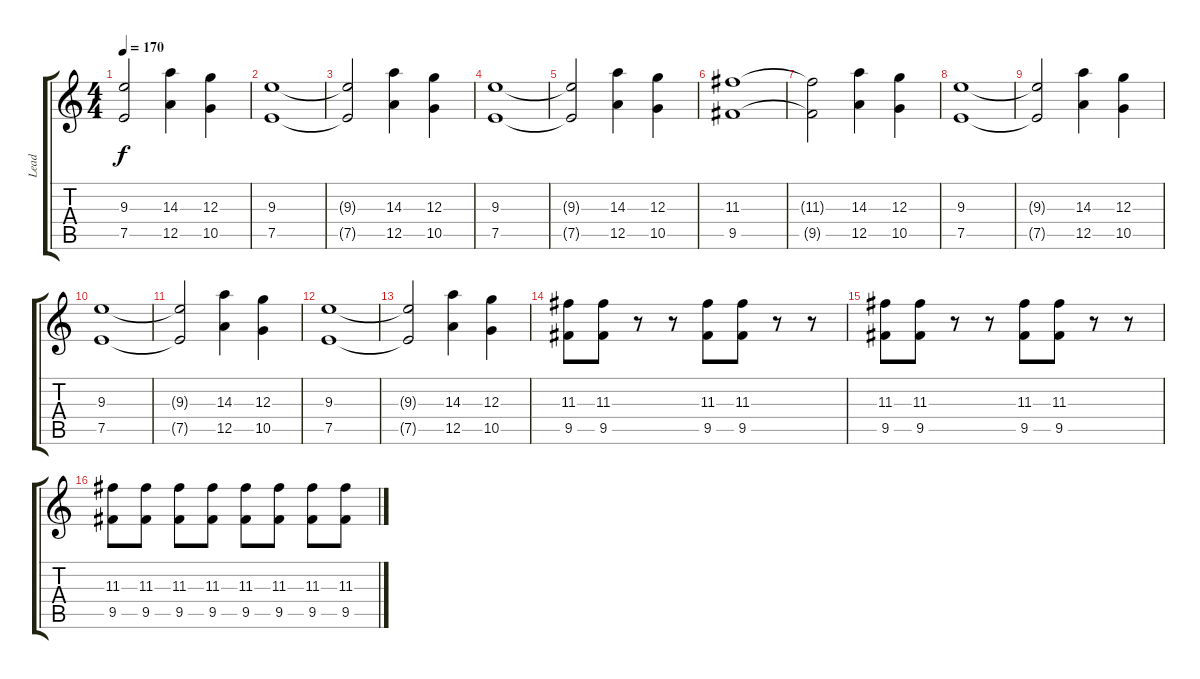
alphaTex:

\track ("Lead" "Lead") {instrument overdrivenguitar}
\staff {score tabs}
\tuning (E4 B3 G3 D3 A2 E2) {hide}
\ts (4 4)
\tempo 170
\clef g2
\ks c
(9.3{t} 7.5{t}).2{dy f} (14.3 12.5).4 (12.3 10.5).4 |
(9.3 7.5).1 |
(9.3{t} 7.5{t}).2 (14.3 12.5).4 (12.3 10.5).4 |
(9.3 7.5).1 |
(9.3{t} 7.5{t}).2 (14.3 12.5).4 (12.3 10.5).4 |
(11.3 9.5).1 |
(11.3{t} 9.5{t}).2 (14.3 12.5).4 (12.3 10.5).4 |
(9.3 7.5).1 |
(9.3{t} 7.5{t}).2 (14.3 12.5).4 (12.3 10.5).4 |
(9.3 7.5).1 |
(9.3{t} 7.5{t}).2 (14.3 12.5).4 (12.3 10.5).4 |
(9.3 7.5).1 |
(9.3{t} 7.5{t}).2 (14.3 12.5).4 (12.3 10.5).4 |
(11.3 9.5).8 (11.3 9.5).8 r.8 r.8 (11.3 9.5).8 (11.3 9.5).8 r.8 r.8 |
(11.3 9.5).8 (11.3 9.5).8 r.8 r.8 (11.3 9.5).8 (11.3 9.5).8 r.8 r.8 |
(11.3 9.5).8 (11.3 9.5).8 (11.3 9.5).8 (11.3 9.5).8 (11.3 9.5).8 (11.3 9.5).8 (11.3 9.5).8 (11.3 9.5).8
